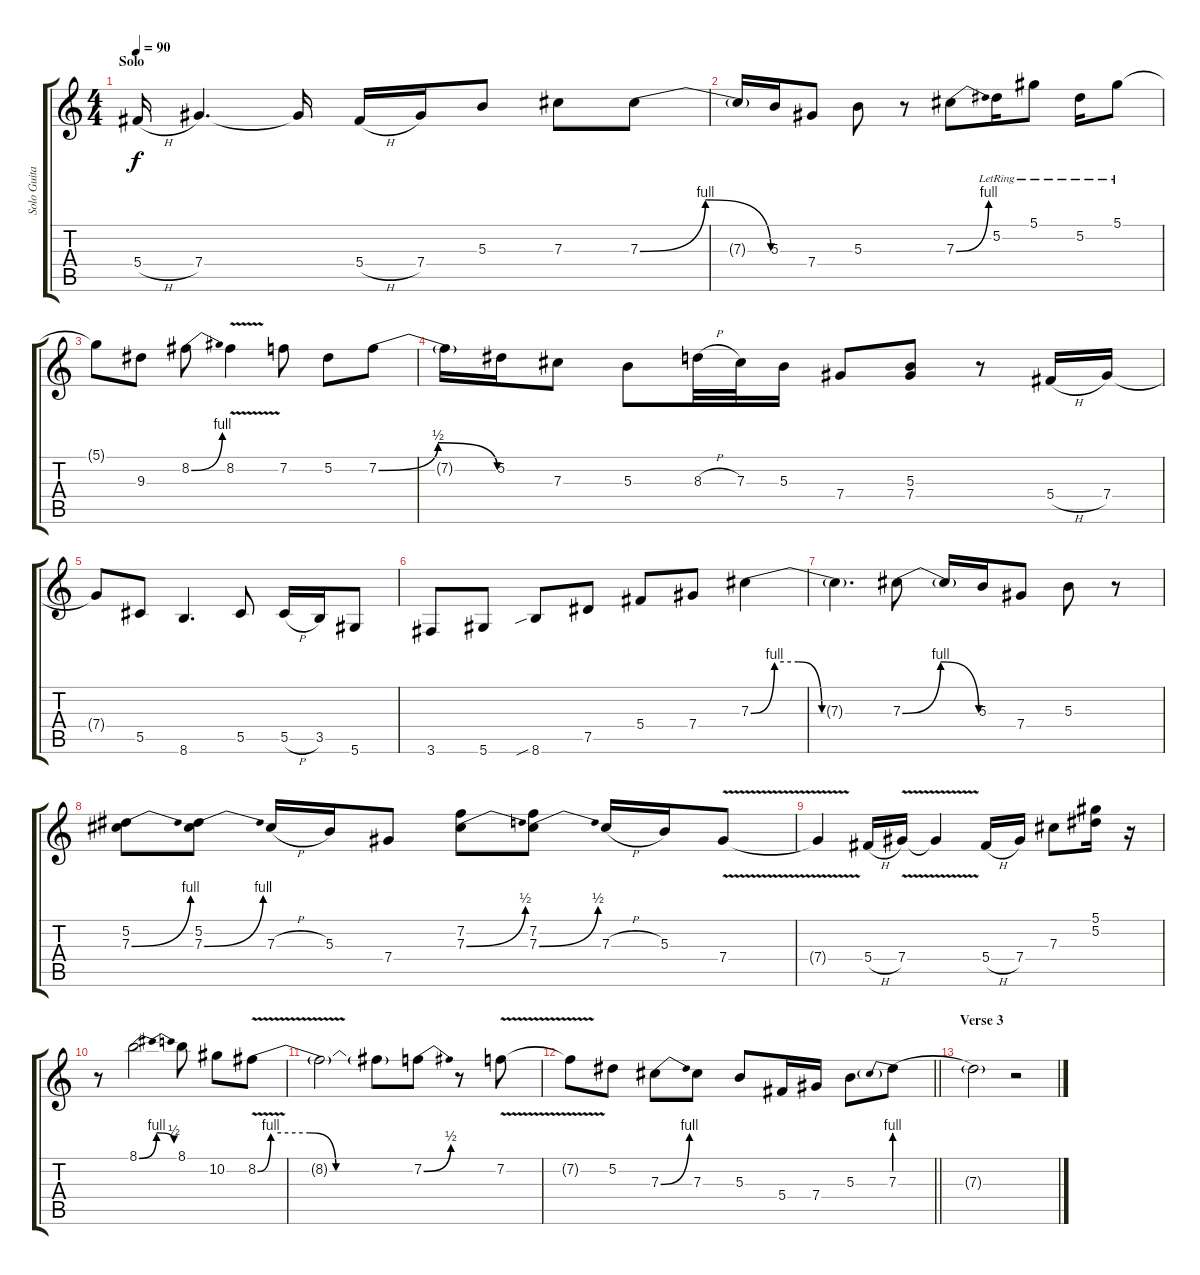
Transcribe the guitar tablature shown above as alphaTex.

\track ("Solo Guitar" "Solo Guita") {instrument overdrivenguitar}
\staff {score tabs}
\tuning (Eb4 Bb3 Gb3 Db3 Ab2 Eb2) {hide}
\ts (4 4)
\section ("" "Solo")
\tempo 90
\clef g2
\ks c
5.4{h}.16{dy f} 7.4.4{d} 7.4{t}.16 5.4{h}.16 7.4.16 5.3.8 7.3.8 7.3{be (bendrelease 0 0 30 4 30 4 60 0)}.8 |
7.3{t}.16 5.3.16 7.4.8 5.3.8 r.8 7.3{be (bend 0 0 60 4)}.8 5.2{lr}.16 5.1{lr}.8 5.2{lr}.16 5.1{lr}.8 |
5.1{t}.8 9.3.8 8.2{be (bend 0 0 60 4)}.8 8.2{v}.4 7.2.8 5.2.8 7.2{be (bendrelease 0 0 30 2 30 2 60 0)}.8 |
7.2{t}.16 5.2.16 7.3.8 5.3.8 8.3{h}.32 7.3.32 5.3.16 7.4.8 (5.3 7.4).8 r.8 5.4{h}.16 7.4.16 |
7.4{t}.8 5.5.8 8.6.4{d} 5.5.8 5.5{h}.16 3.5.16 5.6.8 |
3.6.8 5.6.8 8.6{sib}.8 7.5.8 5.4.8 7.4.8 7.3{be (custom 0 0 10 4 20 4 30 0 60 0)}.4 |
7.3{t}.4{d} 7.3{be (bendrelease 0 0 30 4 30 4 60 0)}.8 7.3{t}.16 5.3.16 7.4.8 5.3.8 r.8 |
(5.2 7.3{be (bend 0 0 60 4)}).8 (5.2 7.3{be (bend 0 0 60 4)}).8 7.3{h}.16 5.3.16 7.4.8 (7.2 7.3{be (bend 0 0 60 2)}).8 (7.2 7.3{be (bend 0 0 60 2)}).8 7.3{h}.16 5.3.16 7.4{v}.8 |
7.4{t}.4 5.4{h}.16 7.4{v}.16 7.4{t}.4 5.4{h}.16 7.4.16 7.3.8 (5.1 5.2).16 r.16 |
r.8 8.1{be (bendrelease 0 0 5 4 50 4 60 2)}.2 8.1.8 10.2.8 8.2{be (custom 0 0 5 4 20 4 30 0 60 0) v}.8 |
8.2{t}.2 8.2{t}.8 7.2{be (bend 0 0 60 2)}.8 r.8 7.2{v}.8 |
\barLineRight lightlight
7.2{t}.8 5.2.8 7.3{be (bend 0 0 60 4)}.8 7.3.8 5.3.8 5.4.16 7.4.16 5.3.8 7.3{be (prebend 0 4 60 4)}.8 |
\section ("" "Verse 3")
7.3{t}.2 r.2
